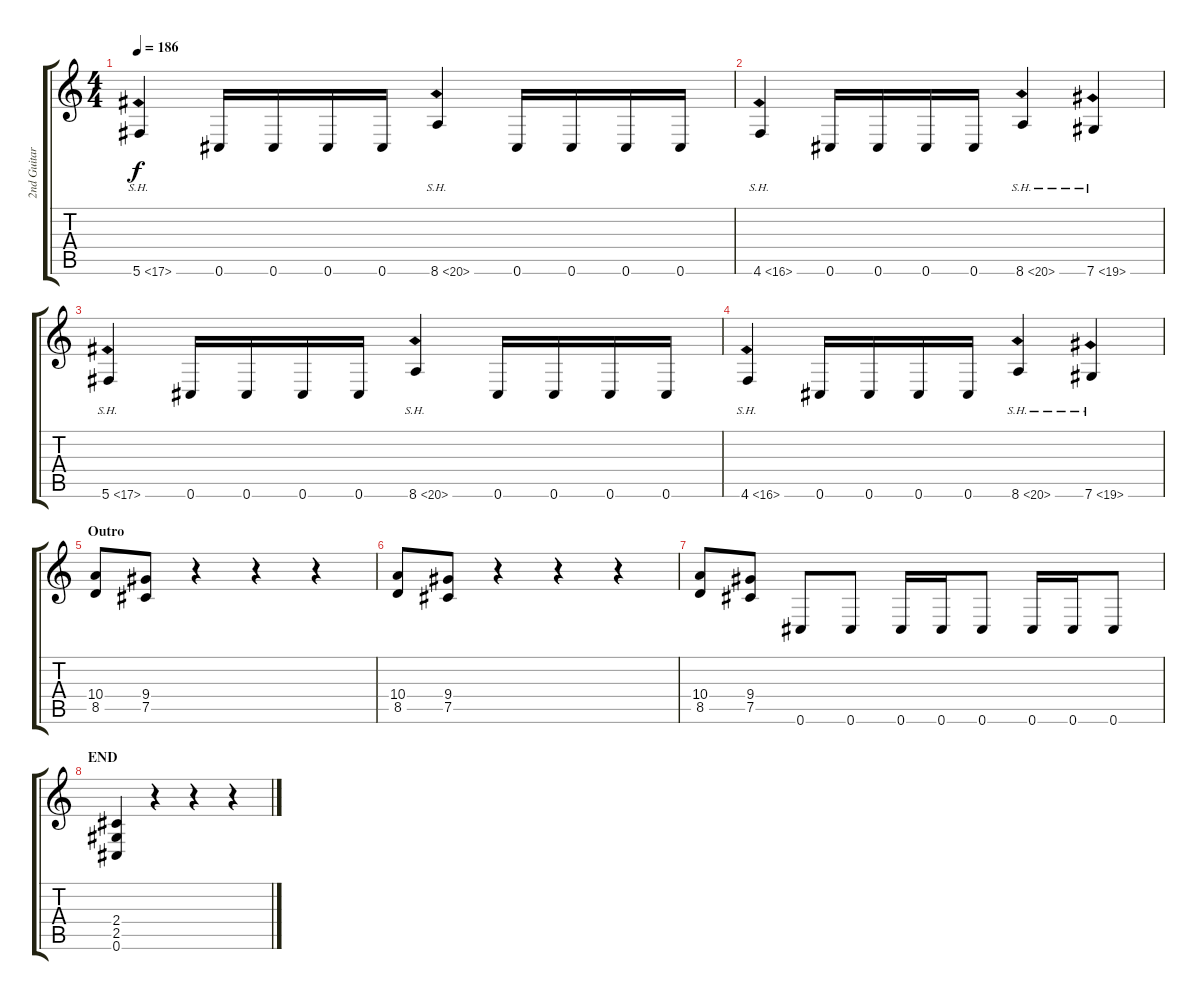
\track ("2nd Guitar" "2nd Guitar") {instrument distortionguitar}
\staff {score tabs}
\tuning (Db4 Ab3 E3 B2 Gb2 Db2) {hide}
\ts (4 4)
\tempo 186
\clef g2
\ks c
5.6{sh 12}.4{dy f} 0.6.16 0.6.16 0.6.16 0.6.16 8.6{sh 12}.4 0.6.16 0.6.16 0.6.16 0.6.16 |
4.6{sh 12}.4 0.6.16 0.6.16 0.6.16 0.6.16 8.6{sh 12}.4 7.6{sh 12}.4 |
5.6{sh 12}.4 0.6.16 0.6.16 0.6.16 0.6.16 8.6{sh 12}.4 0.6.16 0.6.16 0.6.16 0.6.16 |
4.6{sh 12}.4 0.6.16 0.6.16 0.6.16 0.6.16 8.6{sh 12}.4 7.6{sh 12}.4 |
\section ("" "Outro")
(10.4 8.5).8 (9.4 7.5).8 r.4 r.4 r.4 |
(10.4 8.5).8 (9.4 7.5).8 r.4 r.4 r.4 |
(10.4 8.5).8 (9.4 7.5).8 0.6.8 0.6.8 0.6.16 0.6.16 0.6.8 0.6.16 0.6.16 0.6.8 |
\section ("" "END")
(2.4 2.5 0.6).4 r.4 r.4 r.4
